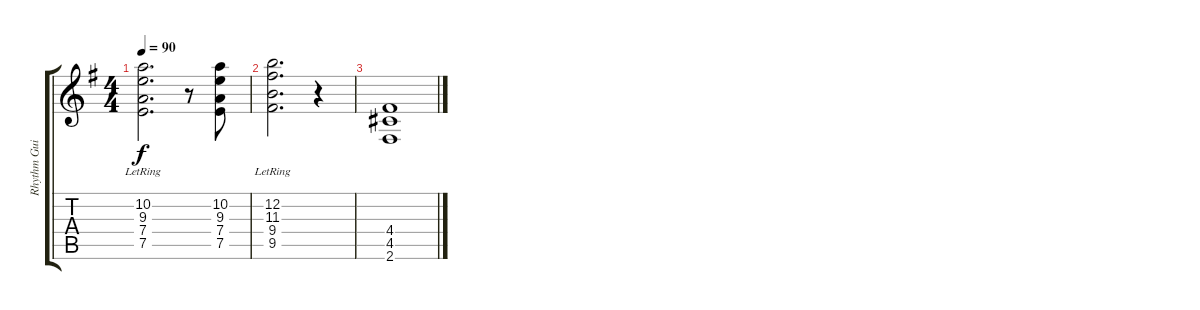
\track ("Rhythm Guitar 2" "Rhythm Gui") {instrument overdrivenguitar}
\staff {score tabs}
\tuning (E4 B3 G3 D3 A2 E2) {hide}
\ts (4 4)
\tempo 90
\clef g2
\ks eminor
(10.2 9.3 7.4{lr} 7.5).2{d dy f} r.8 (10.2 9.3 7.4 7.5).8 |
(12.2 11.3 9.4{lr} 9.5).2{d} r.4 |
(4.4 4.5 2.6).1
